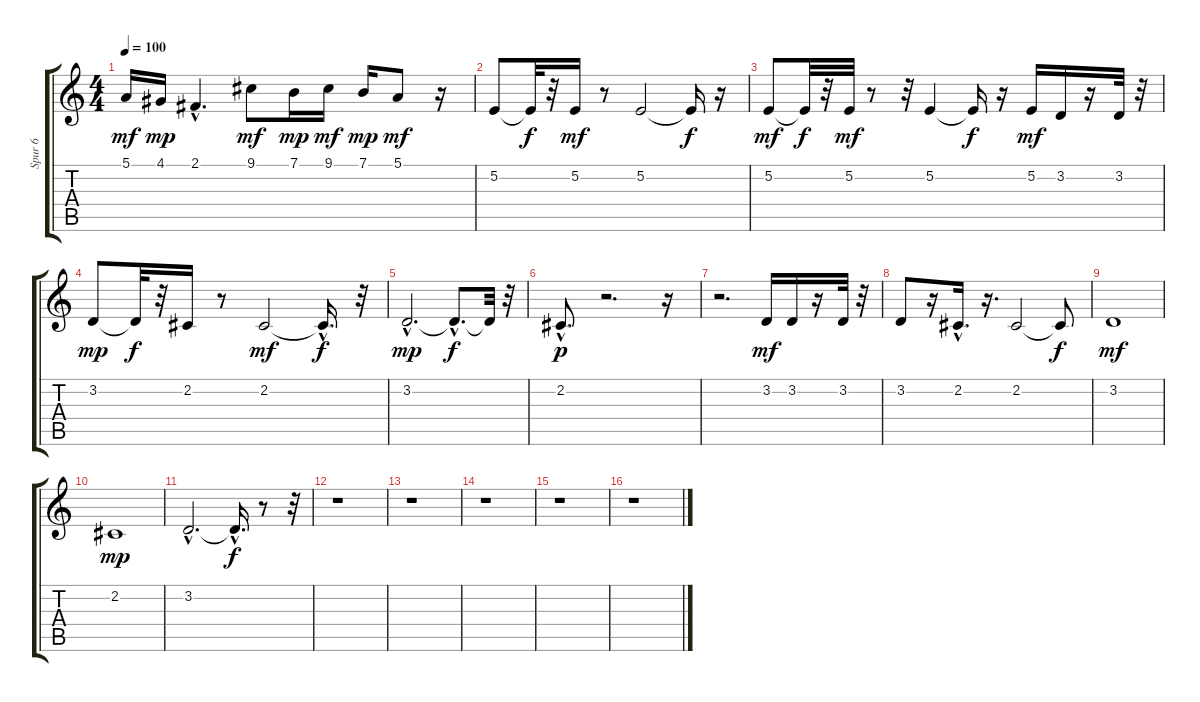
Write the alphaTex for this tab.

\track ("Spur 6" "Spur 6") {instrument pad7halo}
\staff {score tabs}
\tuning (E4 B3 G3 D3 A2 E2) {hide}
\ts (4 4)
\tempo 100
\clef g2
\ks c
5.1.16{dy mf} 4.1.16{dy mp} 2.1{hac}.4{d} 9.1.8{dy mf} 7.1.16{dy mp} 9.1.16{dy mf} 7.1.16{dy mp} 5.1.8{dy mf} r.16 |
5.2.8 5.2{t}.32{dy f} r.32 5.2.16{dy mf} r.8 5.2.2 5.2{t}.16{dy f} r.16 |
5.2.8{dy mf} 5.2{t}.32{dy f} r.32 5.2.32{dy mf} r.8 r.32 5.2.4 5.2{t}.16{dy f} r.16 5.2.16{dy mf} 3.2.16 r.16 3.2.32 r.32 |
3.2.8{dy mp} 3.2{t}.32{dy f} r.32 2.2.16 r.8 2.2.2{dy mf} 2.2{hac t}.16{d dy f} r.32 |
3.2{hac}.2{d dy mp} 3.2{hac t}.8{d dy f} 3.2{t}.32 r.32 |
2.2{hac}.8{d dy p} r.2{d} r.16 |
r.2{d} 3.2.16{dy mf} 3.2.16 r.16 3.2.32 r.32 |
3.2.8 r.16 2.2{hac}.16{d} r.16{d} 2.2.2 2.2{t}.8{dy f} |
3.2.1{dy mf} |
2.2.1{dy mp} |
3.2{hac}.2{d} 3.2{hac t}.16{d dy f} r.8 r.32 |
r.1 |
r.1 |
r.1 |
r.1 |
r.1
